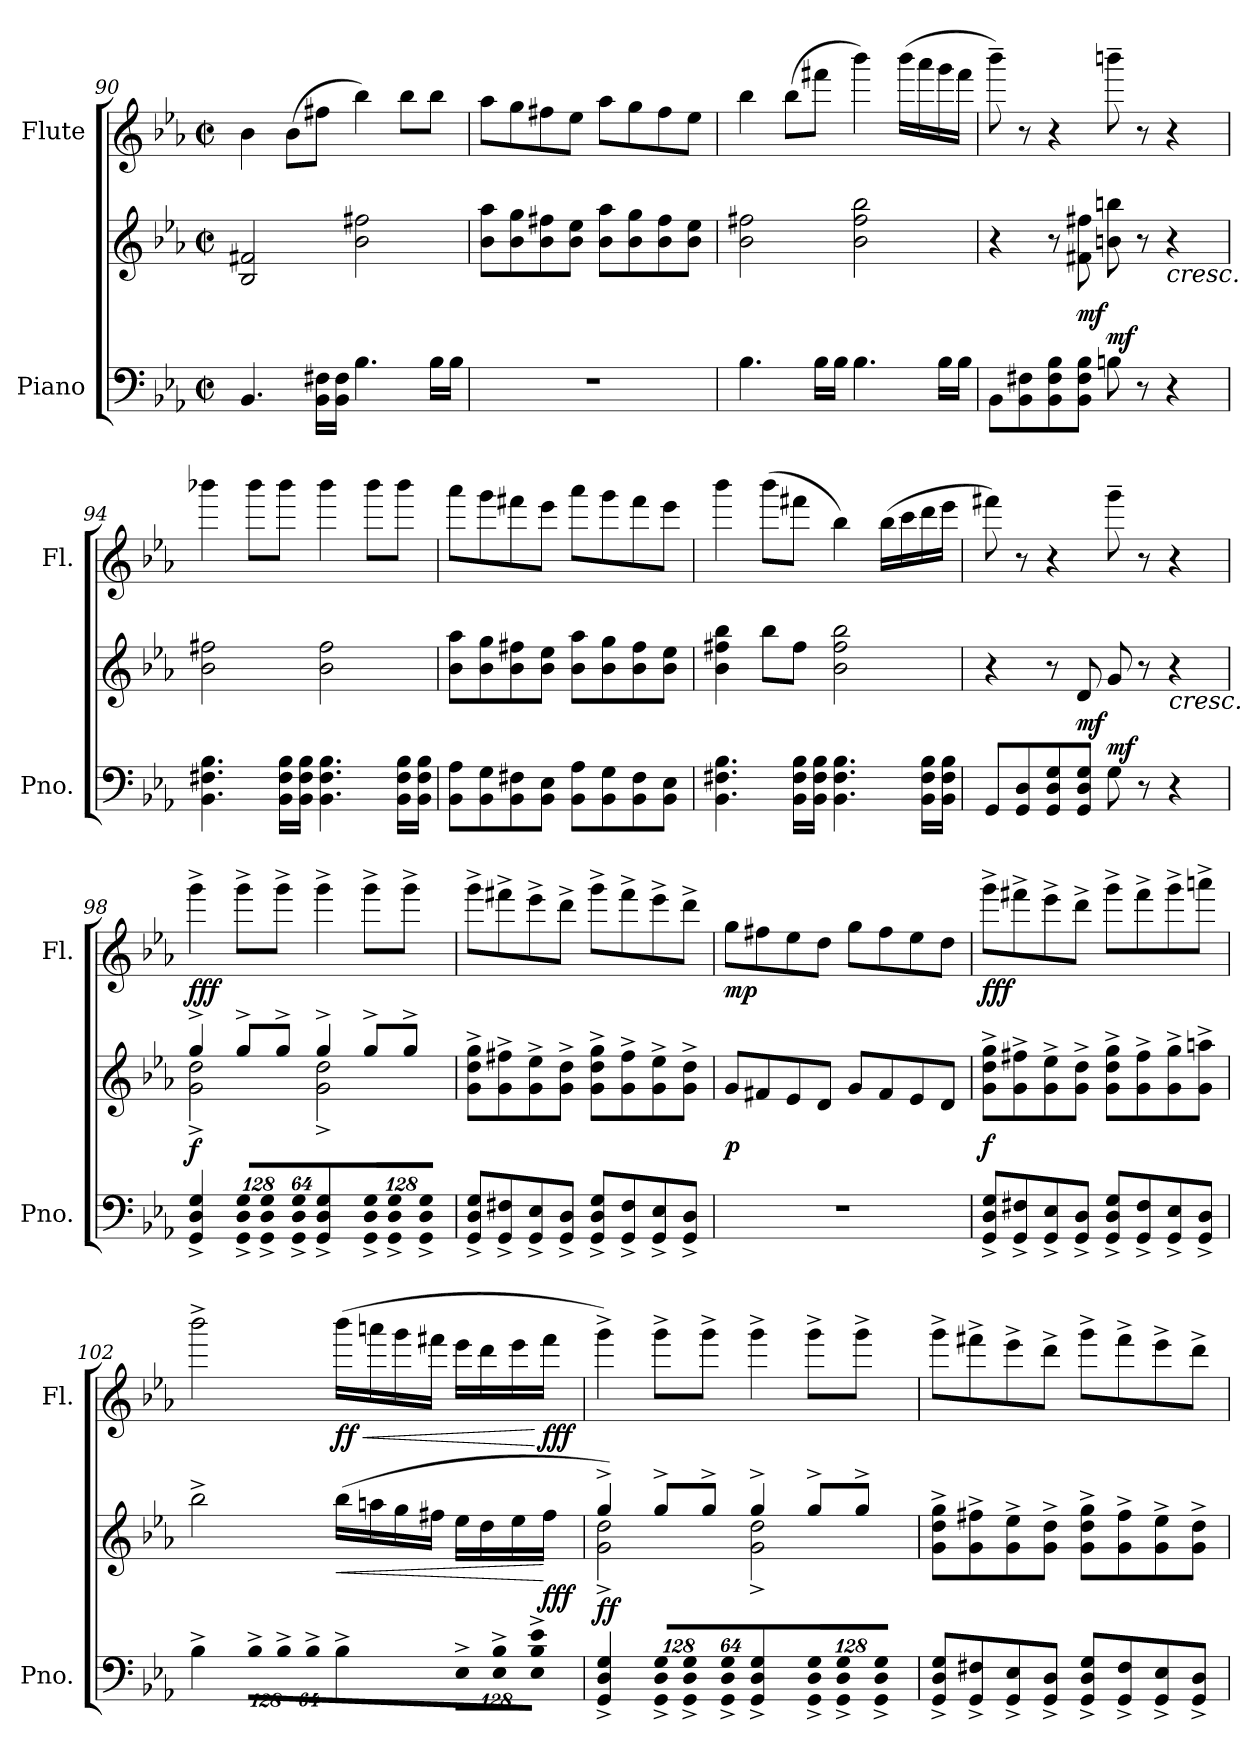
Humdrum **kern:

**kern	**kern	**dynam	**kern	**dynam
*part2	*part2	*part2	*part1	*part1
*staff3	*staff2	*staff2/3	*staff1	*staff1
*I"Piano	*	*	*I"Flute	*
*I'Pno.	*	*	*I'Fl.	*
*clefF4	*clefG2	*	*clefG2	*
*k[b-e-a-]	*k[b-e-a-]	*	*k[b-e-a-]	*
*c:	*c:	*	*c:	*
*M2/2	*M2/2	*	*M2/2	*
*met(c|)	*met(c|)	*	*met(c|)	*
=90	=90	=90	=90	=90
4.BB-i/	2B-i/ 2f#Xi	mp p	4b-i\	.
.	.	.	(8b-i\L	.
16BB-i\ 16F#XiLL	.	.	8ff#Xi\J	.
16BB-i\ 16F#iJJ	.	.	.	.
4.B-i\	2b-i\ 2ff#Xi	.	4bb-i\)	.
.	.	.	8bb-i\L	.
16B-i\LL	.	.	8bb-i\J	.
16B-i\JJ	.	.	.	.
=91	=91	=91	=91	=91
1r	8b-i\ 8aa-iL	.	8aa-i\L	.
.	8b-i\ 8ggi	.	8ggi\	.
.	8b-i\ 8ff#Xi	.	8ff#Xi\	.
.	8b-i\ 8ee-iJ	.	8ee-i\J	.
.	8b-i\ 8aa-iL	.	8aa-i\L	.
.	8b-i\ 8ggi	.	8ggi\	.
.	8b-i\ 8ff#i	.	8ff#i\	.
.	8b-i\ 8ee-iJ	.	8ee-i\J	.
!!LO:PB:g=z
=92	=92	=92	=92	=92
4.B-i\	2b-i\ 2ff#Xi	.	4bb-i\	.
.	.	.	(8bb-i\L	.
16B-i\LL	.	.	8fff#Xi\J	.
16B-i\JJ	.	.	.	.
4.B-i\	2b-i\ 2ff#i 2bb-i	.	4bbb-i\)	.
.	.	.	(16bbb-i\LL	.
.	.	.	16aaa-i\	.
16B-i\LL	.	.	16gggi\	.
16B-i\JJ	.	.	16fff#i\JJ	.
=93	=93	=93	=93	=93
8BB-i\L	4r	.	8bbb-~i\)	.
8BB-i\ 8F#Xi	.	[	8r	.
8BB-i\ 8F#i 8B-i	8r	.	4r	.
8BB-i\ 8F#i 8B-iJ	8f#Xi\ 8ff#Xi	mf	.	.
8Bni\	8bni\ 8bbni	mf	8bbbn~i\	.
8r	8r	.	8r	.
!	!	!LO:HP:b	!	!
4r	4r	<	4r	.
=94	=94	=94	=94	=94
4.BB-i\ 4.F#Xi 4.B-i	2b-i\ 2ff#Xi	mp p	4bbb-Xi\	.
.	.	.	8bbb-i\L	.
16BB-i\ 16F#i 16B-iLL	.	.	8bbb-i\J	.
16BB-i\ 16F#i 16B-iJJ	.	.	.	.
4.BB-i\ 4.F#i 4.B-i	2b-i\ 2ff#i	.	4bbb-i\	.
.	.	.	8bbb-i\L	.
16BB-i\ 16F#i 16B-iLL	.	.	8bbb-i\J	.
16BB-i\ 16F#i 16B-iJJ	.	.	.	.
=95	=95	=95	=95	=95
8BB-i\ 8A-iL	8b-i\ 8aa-iL	.	8aaa-i\L	.
8BB-i\ 8Gi	8b-i\ 8ggi	.	8gggi\	.
8BB-i\ 8F#Xi	8b-i\ 8ff#Xi	.	8fff#Xi\	.
8BB-i\ 8E-iJ	8b-i\ 8ee-iJ	.	8eee-i\J	.
8BB-i\ 8A-iL	8b-i\ 8aa-iL	.	8aaa-i\L	.
8BB-i\ 8Gi	8b-i\ 8ggi	.	8gggi\	.
8BB-i\ 8F#i	8b-i\ 8ff#i	.	8fff#i\	.
8BB-i\ 8E-iJ	8b-i\ 8ee-iJ	.	8eee-i\J	.
!!LO:LB:g=z
=96	=96	=96	=96	=96
4.BB-i\ 4.F#Xi 4.B-i	4b-i\ 4ff#Xi 4bb-i	.	4bbb-i\	.
.	8bb-i\L	.	(8bbb-i\L	.
16BB-i\ 16F#i 16B-iLL	8ff#i\J	.	8fff#Xi\J	.
16BB-i\ 16F#i 16B-iJJ	.	.	.	.
4.BB-i\ 4.F#i 4.B-i	2b-i\ 2ff#i 2bb-i	.	4bb-i\)	.
.	.	.	(16bb-i\LL	.
.	.	.	16ccci\	.
16BB-i\ 16F#i 16B-iLL	.	.	16dddi\	.
16BB-i\ 16F#i 16B-iJJ	.	.	16eee-i\JJ	.
=97	=97	=97	=97	=97
8GGi/L	4r	.	8fff#Xi\)	.
8GGi/ 8Di	.	[	8r	.
8GGi/ 8Di 8Gi	8r	.	4r	.
8GGi/ 8Di 8GiJ	8di/	mf	.	.
8Gi\	8gi/	mf	8ggg~i\	.
8r	8r	.	8r	.
!	!	!LO:HP:b	!	!
4r	4r	<	4r	.
=98	=98	=98	=98	=98
*	*^	*	*	*
4GGi/^ 4Di^ 4Gi^	4gg^i/	2gi\^ 2ddi^	f	4ggg^i\	fff
*Xbrackettup	*	*	*	*	*
!LO:N:vis=8	!	!	!	!	!
1024%85GGi/^ 1024%85Di^ 1024%85Gi^L	8gg^i/L	.	.	8ggg^i\L	.
!LO:N:vis=8	!	!	!	!	!
1024%85GGi/^ 1024%85Di^ 1024%85Gi^	.	.	.	.	.
.	8gg^i/J	.	.	8ggg^i\J	.
!LO:N:vis=8	!	!	!	!	!
512%43GGi/^ 512%43Di^ 512%43Gi^J	.	.	.	.	.
4GGi/^ 4Di^ 4Gi^	4gg^i/	2gi\^ 2ddi^	.	4ggg^i\	.
!LO:N:vis=8	!	!	!	!	!
1024%85GGi/^ 1024%85Di^ 1024%85Gi^L	8gg^i/L	.	.	8ggg^i\L	.
!LO:N:vis=8	!	!	!	!	!
1024%85GGi/^ 1024%85Di^ 1024%85Gi^	.	.	.	.	.
.	8gg^i/J	.	.	8ggg^i\J	.
!LO:N:vis=8	!	!	!	!	!
512%43GGi/^ 512%43Di^ 512%43Gi^J	.	.	.	.	.
*	*v	*v	*	*	*
=99	=99	=99	=99	=99
8GGi/^ 8Di^ 8Gi^L	8gi\^ 8ddi^ 8ggi^L	.	8ggg^i\L	.
8GGi/^ 8F#Xi^	8gi\^ 8ff#Xi^	.	8fff#X^i\	.
8GGi/^ 8E-i^	8gi\^ 8ee-i^	.	8eee-^i\	.
8GGi/^ 8Di^J	8gi\^ 8ddi^J	.	8ddd^i\J	.
8GGi/^ 8Di^ 8Gi^L	8gi\^ 8ddi^ 8ggi^L	.	8ggg^i\L	.
8GGi/^ 8F#i^	8gi\^ 8ff#i^	.	8fff#^i\	.
8GGi/^ 8E-i^	8gi\^ 8ee-i^	.	8eee-^i\	.
8GGi/^ 8Di^J	8gi\^ 8ddi^J	.	8ddd^i\J	.
!!LO:LB:g=z
=100	=100	=100	=100	=100
1r	8gi/L	p	8ggi\L	mp
.	8f#Xi/	.	8ff#Xi\	.
.	8e-i/	.	8ee-i\	.
.	8di/J	.	8ddi\J	.
.	8gi/L	.	8ggi\L	.
.	8f#i/	.	8ff#i\	.
.	8e-i/	.	8ee-i\	.
.	8di/J	.	8ddi\J	.
=101	=101	=101	=101	=101
8GGi/^ 8Di^ 8Gi^L	8gi\^ 8ddi^ 8ggi^L	f	8ggg^i\L	fff
8GGi/^ 8F#Xi^	8gi\^ 8ff#Xi^	.	8fff#X^i\	.
8GGi/^ 8E-i^	8gi\^ 8ee-i^	.	8eee-^i\	.
8GGi/^ 8Di^J	8gi\^ 8ddi^J	.	8ddd^i\J	.
8GGi/^ 8Di^ 8Gi^L	8gi\^ 8ddi^ 8ggi^L	.	8ggg^i\L	.
8GGi/^ 8F#i^	8gi\^ 8ff#i^	.	8fff#^i\	.
8GGi/^ 8E-i^	8gi\^ 8ggi^	.	8ggg^i\	.
8GGi/^ 8Di^J	8gi\^ 8aani^J	.	8aaan^i\J	.
=102	=102	=102	=102	=102
4B-^i\	2bb-^i\	.	2bbb-^i\	.
!LO:N:vis=8	!	!	!	!
1024%85B-^i\L	.	.	.	.
!LO:N:vis=8	!	!	!	!
1024%85B-^i\	.	.	.	.
!LO:N:vis=8	!	!	!	!
512%43B-^i\J	.	.	.	.
!	!	!LO:HP:b	!	!LO:HP:b
4B-^i\	(16bb-i\LL	<	(16bbb-i\LL	< ff
.	16aani\	.	16aaani\	.
.	16ggi\	.	16gggi\	.
.	16ff#Xi\JJ	.	16fff#Xi\JJ	.
!LO:N:vis=8	!	!	!	!
1024%85E-^i\L	16ee-i\LL	.	16eee-i\LL	.
.	16ddi\	.	16dddi\	.
!LO:N:vis=8	!	!	!	!
1024%85E-i\^ 1024%85B-i^	.	.	.	.
.	16ee-i\	.	16eee-i\	.
!LO:N:vis=8	!	!	!	!
512%43E-i\^ 512%43B-i^ 512%43e-i^J	.	.	.	.
.	16ff#i\JJ	[ fff	16fff#i\JJ	[ fff
=103	=103	=103	=103	=103
*	*^	*	*	*
4GGi/^ 4Di^ 4Gi^	4gg^i/)	2gi\^ 2ddi^	f f	4ggg^i\)	.
!LO:N:vis=8	!	!	!	!	!
1024%85GGi/^ 1024%85Di^ 1024%85Gi^L	8gg^i/L	.	.	8ggg^i\L	.
!LO:N:vis=8	!	!	!	!	!
1024%85GGi/^ 1024%85Di^ 1024%85Gi^	.	.	.	.	.
.	8gg^i/J	.	.	8ggg^i\J	.
!LO:N:vis=8	!	!	!	!	!
512%43GGi/^ 512%43Di^ 512%43Gi^J	.	.	.	.	.
4GGi/^ 4Di^ 4Gi^	4gg^i/	2gi\^ 2ddi^	.	4ggg^i\	.
!LO:N:vis=8	!	!	!	!	!
1024%85GGi/^ 1024%85Di^ 1024%85Gi^L	8gg^i/L	.	.	8ggg^i\L	.
!LO:N:vis=8	!	!	!	!	!
1024%85GGi/^ 1024%85Di^ 1024%85Gi^	.	.	.	.	.
.	8gg^i/J	.	.	8ggg^i\J	.
!LO:N:vis=8	!	!	!	!	!
512%43GGi/^ 512%43Di^ 512%43Gi^J	.	.	.	.	.
*	*v	*v	*	*	*
!!LO:PB:g=z
=104	=104	=104	=104	=104
8GGi/^ 8Di^ 8Gi^L	8gi\^ 8ddi^ 8ggi^L	.	8ggg^i\L	.
8GGi/^ 8F#Xi^	8gi\^ 8ff#Xi^	.	8fff#X^i\	.
8GGi/^ 8E-i^	8gi\^ 8ee-i^	.	8eee-^i\	.
8GGi/^ 8Di^J	8gi\^ 8ddi^J	.	8ddd^i\J	.
8GGi/^ 8Di^ 8Gi^L	8gi\^ 8ddi^ 8ggi^L	.	8ggg^i\L	.
8GGi/^ 8F#i^	8gi\^ 8ff#i^	.	8fff#^i\	.
8GGi/^ 8E-i^	8gi\^ 8ee-i^	.	8eee-^i\	.
8GGi/^ 8Di^J	8gi\^ 8ddi^J	.	8ddd^i\J	.
=	=	=	=	=
*-	*-	*-	*-	*-
